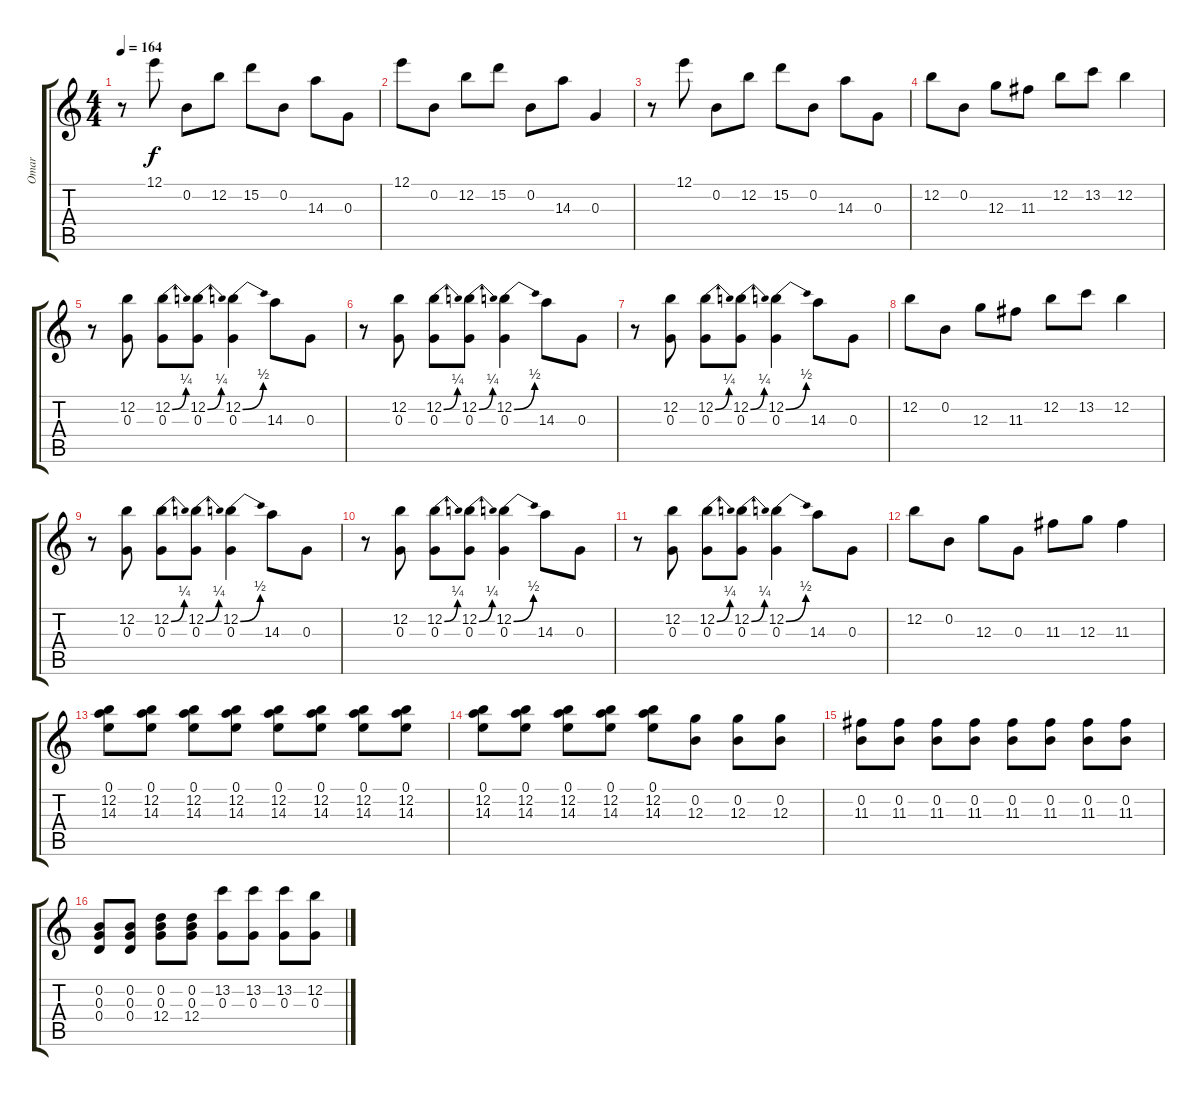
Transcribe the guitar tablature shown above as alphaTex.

\track ("Omar" "Omar") {instrument overdrivenguitar}
\staff {score tabs}
\tuning (E4 B3 G3 D3 A2 E2) {hide}
\ts (4 4)
\tempo 164
\clef g2
\ks c
r.8{ot 15mb dy f} 12.1.8 0.2.8 12.2.8 15.2.8 0.2.8 14.3.8 0.3.8 |
12.1.8 0.2.8 12.2.8 15.2.8 0.2.8 14.3.8 0.3.4 |
r.8 12.1.8 0.2.8 12.2.8 15.2.8 0.2.8 14.3.8 0.3.8 |
12.2.8 0.2.8 12.3.8 11.3.8 12.2.8 13.2.8 12.2.4 |
r.8 (12.2 0.3).8 (12.2{be (bend 0 0 60 1)} 0.3).8 (12.2{be (bend 0 0 60 1)} 0.3).8 (12.2{be (bend 0 0 60 2)} 0.3).4 14.3.8 0.3.8 |
r.8 (12.2 0.3).8 (12.2{be (bend 0 0 60 1)} 0.3).8 (12.2{be (bend 0 0 60 1)} 0.3).8 (12.2{be (bend 0 0 60 2)} 0.3).4 14.3.8 0.3.8 |
r.8 (12.2 0.3).8 (12.2{be (bend 0 0 60 1)} 0.3).8 (12.2{be (bend 0 0 60 1)} 0.3).8 (12.2{be (bend 0 0 60 2)} 0.3).4 14.3.8 0.3.8 |
12.2.8 0.2.8 12.3.8 11.3.8 12.2.8 13.2.8 12.2.4 |
r.8 (12.2 0.3).8 (12.2{be (bend 0 0 60 1)} 0.3).8 (12.2{be (bend 0 0 60 1)} 0.3).8 (12.2{be (bend 0 0 60 2)} 0.3).4 14.3.8 0.3.8 |
r.8 (12.2 0.3).8 (12.2{be (bend 0 0 60 1)} 0.3).8 (12.2{be (bend 0 0 60 1)} 0.3).8 (12.2{be (bend 0 0 60 2)} 0.3).4 14.3.8 0.3.8 |
r.8 (12.2 0.3).8 (12.2{be (bend 0 0 60 1)} 0.3).8 (12.2{be (bend 0 0 60 1)} 0.3).8 (12.2{be (bend 0 0 60 2)} 0.3).4 14.3.8 0.3.8 |
12.2.8 0.2.8 12.3.8 0.3.8 11.3.8 12.3.8 11.3.4 |
(0.1 12.2 14.3).8 (0.1 12.2 14.3).8 (0.1 12.2 14.3).8 (0.1 12.2 14.3).8 (0.1 12.2 14.3).8 (0.1 12.2 14.3).8 (0.1 12.2 14.3).8 (0.1 12.2 14.3).8 |
(0.1 12.2 14.3).8 (0.1 12.2 14.3).8 (0.1 12.2 14.3).8 (0.1 12.2 14.3).8 (0.1 12.2 14.3).8 (0.2 12.3).8 (0.2 12.3).8 (0.2 12.3).8 |
(0.2 11.3).8 (0.2 11.3).8 (0.2 11.3).8 (0.2 11.3).8 (0.2 11.3).8 (0.2 11.3).8 (0.2 11.3).8 (0.2 11.3).8 |
(0.2 0.3 0.4).8 (0.2 0.3 0.4).8 (0.2 0.3 12.4).8 (0.2 0.3 12.4).8 (13.2 0.3).8 (13.2 0.3).8 (13.2 0.3).8 (12.2 0.3).8
